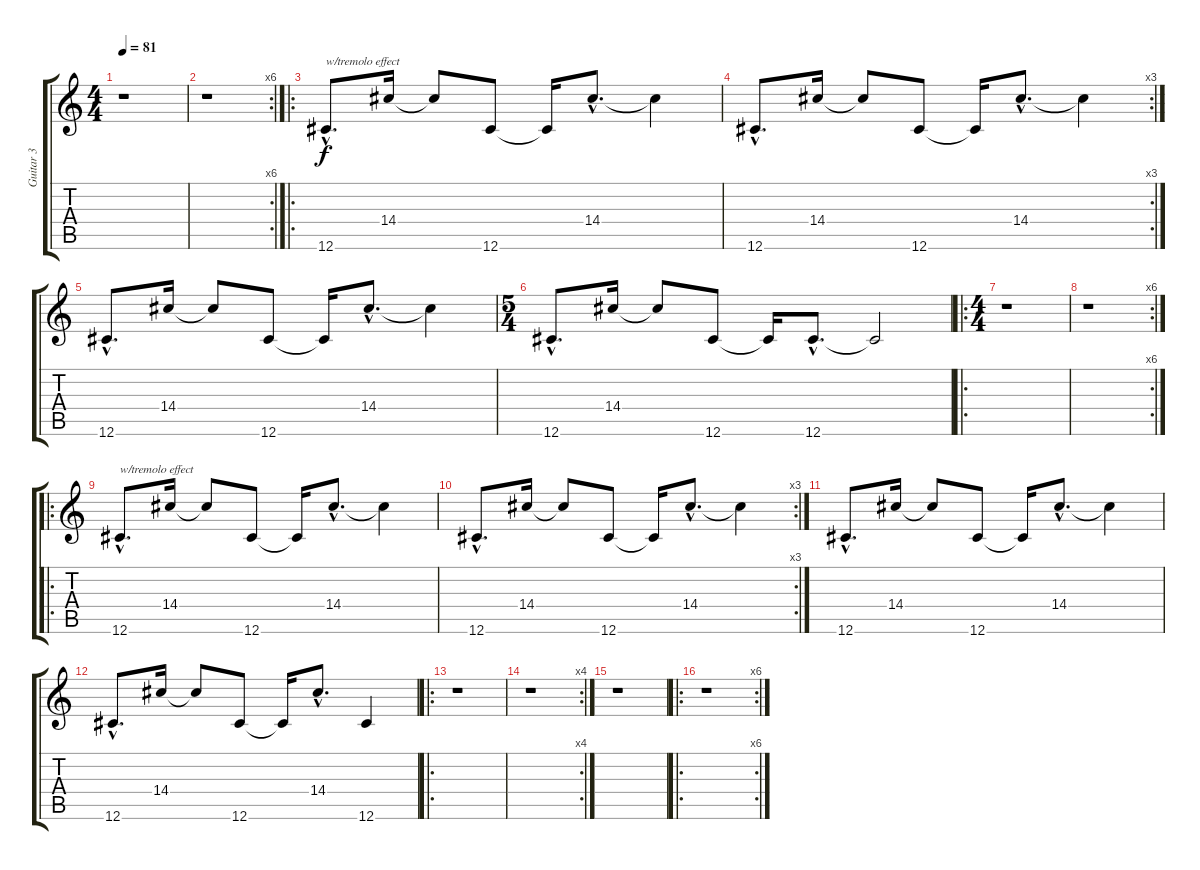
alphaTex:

\track ("Guitar 3" "Guitar 3") {instrument distortionguitar}
\staff {score tabs}
\tuning (Db4 Ab3 E3 B2 Gb2 Db2) {hide}
\ts (4 4)
\tempo 81
\clef g2
\ks c
r.1{dy f instrument distortionguitar} |
\rc 6
r.1 |
\ro
12.6{hac}.8{d txt "w/tremolo effect"} 14.4.16 14.4{t}.8 12.6.8 12.6{t}.16 14.4{hac}.8{d} 14.4{t}.4 |
\rc 3
12.6{hac}.8{d} 14.4.16 14.4{t}.8 12.6.8 12.6{t}.16 14.4{hac}.8{d} 14.4{t}.4 |
12.6{hac}.8{d} 14.4.16 14.4{t}.8 12.6.8 12.6{t}.16 14.4{hac}.8{d} 14.4{t}.4 |
\ts (5 4)
12.6{hac}.8{d} 14.4.16 14.4{t}.8 12.6.8 12.6{t}.16 12.6{hac}.8{d} 12.6{t}.2 |
\ro
\ts (4 4)
r.1 |
\rc 6
r.1 |
\ro
12.6{hac}.8{d txt "w/tremolo effect"} 14.4.16 14.4{t}.8 12.6.8 12.6{t}.16 14.4{hac}.8{d} 14.4{t}.4 |
\rc 3
12.6{hac}.8{d} 14.4.16 14.4{t}.8 12.6.8 12.6{t}.16 14.4{hac}.8{d} 14.4{t}.4 |
12.6{hac}.8{d} 14.4.16 14.4{t}.8 12.6.8 12.6{t}.16 14.4{hac}.8{d} 14.4{t}.4 |
12.6{hac}.8{d} 14.4.16 14.4{t}.8 12.6.8 12.6{t}.16 14.4{hac}.8{d} 12.6.4 |
\ro
r.1 |
\rc 4
r.1 |
r.1 |
\ro
\rc 6
r.1
